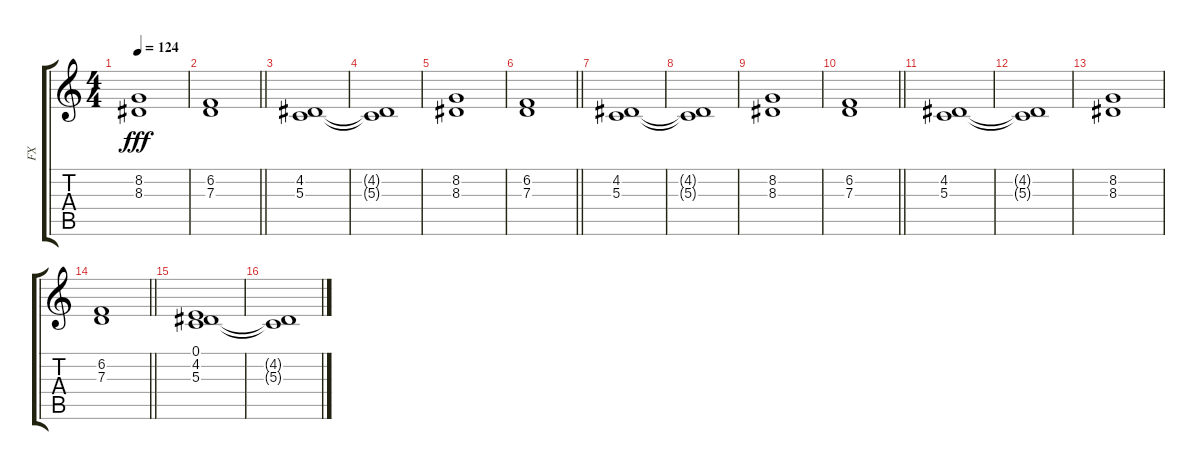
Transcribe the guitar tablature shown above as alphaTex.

\track ("FX" "FX") {instrument breathnoise}
\staff {score tabs}
\tuning (E4 B3 G3 D3 A2 E2) {hide}
\ts (4 4)
\tempo 124
\clef g2
\ks c
(8.2 8.3).1{dy fff} |
\barLineRight lightlight
(6.2 7.3).1 |
(4.2 5.3).1 |
(4.2{t} 5.3{t}).1 |
(8.2 8.3).1 |
\barLineRight lightlight
(6.2 7.3).1 |
(4.2 5.3).1 |
(4.2{t} 5.3{t}).1 |
(8.2 8.3).1 |
\barLineRight lightlight
(6.2 7.3).1 |
(4.2 5.3).1 |
(4.2{t} 5.3{t}).1 |
(8.2 8.3).1 |
\barLineRight lightlight
(6.2 7.3).1 |
(0.1 4.2 5.3).1{volume 0} |
(4.2{t} 5.3{t}).1
